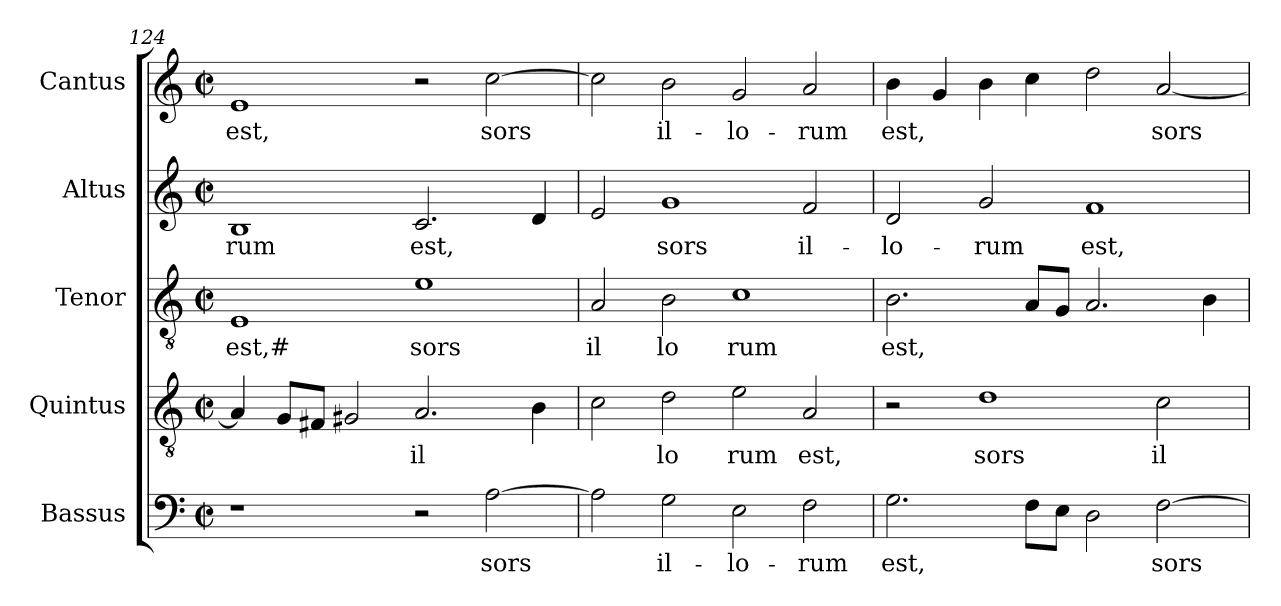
**kern	**text	**kern	**text	**kern	**text	**kern	**text	**kern	**text
*part5	*part5	*part4	*part4	*part3	*part3	*part2	*part2	*part1	*part1
*staff5	*staff5	*staff4	*staff4	*staff3	*staff3	*staff2	*staff2	*staff1	*staff1
*I"Bassus	*	*I"Quintus	*	*I"Tenor	*	*I"Altus	*	*I"Cantus	*
*clefF4	*	*clefGv2	*	*clefGv2	*	*clefG2	*	*clefG2	*
*k[]	*	*k[]	*	*k[]	*	*k[]	*	*k[]	*
*C:	*	*C:	*	*C:	*	*C:	*	*C:	*
*M2/2	*	*M2/2	*	*M2/2	*	*M2/2	*	*M2/2	*
*met(c|)	*	*met(c|)	*	*met(c|)	*	*met(c|)	*	*met(c|)	*
=124	=124	=124	=124	=124	=124	=124	=124	=124	=124
!	!	!	!LO:LY:b:cj	!	!LO:LY:b:cj	!	!LO:LY:b:cj	!	!LO:LY:b:cj
1r	.	4A/]	.	1E	est,#	1B	-rum	1e	est,
!	!	!	!LO:LY:b:cj	!	!	!	!	!	!
.	.	8G/L	.	.	.	.	.	.	.
!	!	!	!LO:LY:b:cj	!	!	!	!	!	!
.	.	8F#/J	.	.	.	.	.	.	.
!	!	!	!LO:LY:b:cj	!	!	!	!	!	!
.	.	2G#/	.	.	.	.	.	.	.
!	!	!	!LO:LY:b:cj	!	!LO:LY:b:cj	!	!LO:LY:b:cj	!	!
2r	.	2.A/	il	1e	sors	2.c/	est,	2r	.
!	!LO:LY:b:cj	!	!	!	!	!	!	!	!LO:LY:b:cj
[>2A\	sors	.	.	.	.	.	.	[>2cc\	sors
!	!	!	!LO:LY:b:cj	!	!	!	!LO:LY:b:cj	!	!
.	.	4B\	.	.	.	4d/	.	.	.
=125	=125	=125	=125	=125	=125	=125	=125	=125	=125
!	!LO:LY:b:cj	!	!LO:LY:b:cj	!	!LO:LY:b:cj	!	!LO:LY:b:cj	!	!LO:LY:b:cj
2A\]	.	2c\	.	2A/	il	2e/	.	2cc\]	.
!	!LO:LY:b:cj	!	!LO:LY:b:cj	!	!LO:LY:b:cj	!	!LO:LY:b:cj	!	!LO:LY:b:cj
2G\	il-	2d\	lo	2B\	lo	1g	sors	2b\	il-
!	!LO:LY:b:cj	!	!LO:LY:b:cj	!	!LO:LY:b:cj	!	!	!	!LO:LY:b:cj
2E\	-lo-	2e\	rum	1c	rum	.	.	2g/	-lo-
!	!LO:LY:b:cj	!	!LO:LY:b:cj	!	!	!	!LO:LY:b:cj	!	!LO:LY:b:cj
2F\	-rum	2A/	est,	.	.	2f/	il-	2a/	-rum
=126	=126	=126	=126	=126	=126	=126	=126	=126	=126
!	!LO:LY:b:cj	!	!	!	!LO:LY:b:cj	!	!LO:LY:b:cj	!	!LO:LY:b:cj
2.G\	est,	2r	.	2.B\	est,	2d/	-lo-	4b\	est,
!	!	!	!	!	!	!	!	!	!LO:LY:b:cj
.	.	.	.	.	.	.	.	4g/	.
!	!	!	!LO:LY:b:cj	!	!	!	!LO:LY:b:cj	!	!LO:LY:b:cj
.	.	1d	sors	.	.	2g/	-rum	4b\	.
!	!LO:LY:b:cj	!	!	!	!LO:LY:b:cj	!	!	!	!LO:LY:b:cj
8F\L	.	.	.	8A/L	.	.	.	4cc\	.
!	!LO:LY:b:cj	!	!	!	!LO:LY:b:cj	!	!	!	!
8E\J	.	.	.	8G/J	.	.	.	.	.
!	!LO:LY:b:cj	!	!	!	!LO:LY:b:cj	!	!LO:LY:b:cj	!	!LO:LY:b:cj
2D\	.	.	.	2.A/	.	1f	est,	2dd\	.
!	!LO:LY:b:cj	!	!LO:LY:b:cj	!	!	!	!	!	!LO:LY:b:cj
[<2F\	sors	2c\	il	.	.	.	.	[<2a/	sors
!	!	!	!	!	!LO:LY:b:cj	!	!	!	!
.	.	.	.	4B\	.	.	.	.	.
=	=	=	=	=	=	=	=	=	=
*-	*-	*-	*-	*-	*-	*-	*-	*-	*-
